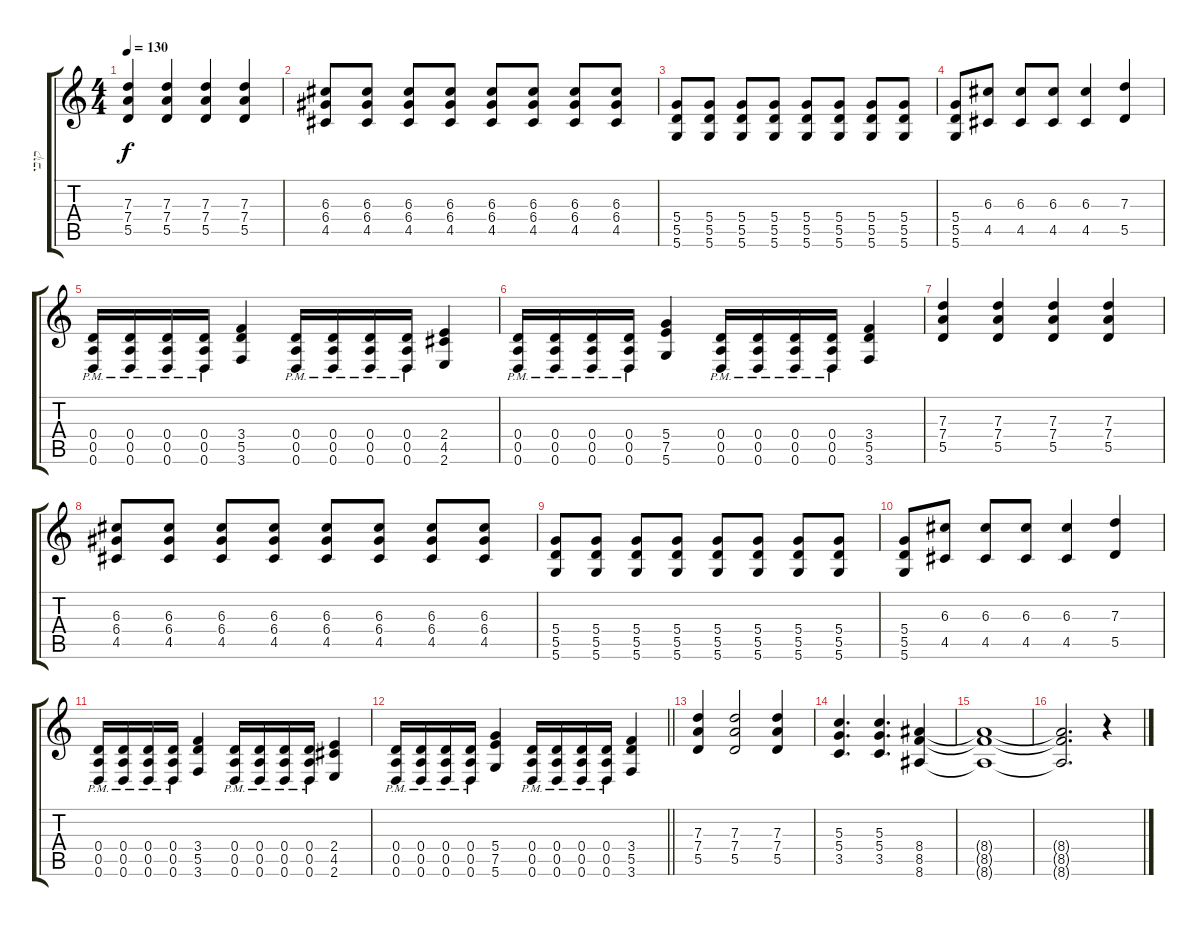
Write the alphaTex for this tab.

\track ("קובי" "קובי") {instrument distortionguitar}
\staff {score tabs}
\tuning (E4 B3 G3 D3 A2 D2) {hide}
\ts (4 4)
\tempo 130
\clef g2
\ks c
(7.3 7.4 5.5).4{dy f} (7.3 7.4 5.5).4 (7.3 7.4 5.5).4 (7.3 7.4 5.5).4 |
(6.3 6.4 4.5).8 (6.3 6.4 4.5).8 (6.3 6.4 4.5).8 (6.3 6.4 4.5).8 (6.3 6.4 4.5).8 (6.3 6.4 4.5).8 (6.3 6.4 4.5).8 (6.3 6.4 4.5).8 |
(5.4 5.5 5.6).8 (5.4 5.5 5.6).8 (5.4 5.5 5.6).8 (5.4 5.5 5.6).8 (5.4 5.5 5.6).8 (5.4 5.5 5.6).8 (5.4 5.5 5.6).8 (5.4 5.5 5.6).8 |
(5.4 5.5 5.6).8 (6.3 4.5).8 (6.3 4.5).8 (6.3 4.5).8 (6.3 4.5).4 (7.3 5.5).4 |
(0.4{pm} 0.5 0.6).16 (0.4{pm} 0.5 0.6).16 (0.4{pm} 0.5 0.6).16 (0.4{pm} 0.5 0.6).16 (3.4 5.5 3.6).4 (0.4{pm} 0.5 0.6).16 (0.4{pm} 0.5 0.6).16 (0.4{pm} 0.5 0.6).16 (0.4{pm} 0.5 0.6).16 (2.4 4.5 2.6).4 |
(0.4{pm} 0.5 0.6).16 (0.4{pm} 0.5 0.6).16 (0.4{pm} 0.5 0.6).16 (0.4{pm} 0.5 0.6).16 (5.4 7.5 5.6).4 (0.4{pm} 0.5 0.6).16 (0.4{pm} 0.5 0.6).16 (0.4{pm} 0.5 0.6).16 (0.4{pm} 0.5 0.6).16 (3.4 5.5 3.6).4 |
(7.3 7.4 5.5).4 (7.3 7.4 5.5).4 (7.3 7.4 5.5).4 (7.3 7.4 5.5).4 |
(6.3 6.4 4.5).8 (6.3 6.4 4.5).8 (6.3 6.4 4.5).8 (6.3 6.4 4.5).8 (6.3 6.4 4.5).8 (6.3 6.4 4.5).8 (6.3 6.4 4.5).8 (6.3 6.4 4.5).8 |
(5.4 5.5 5.6).8 (5.4 5.5 5.6).8 (5.4 5.5 5.6).8 (5.4 5.5 5.6).8 (5.4 5.5 5.6).8 (5.4 5.5 5.6).8 (5.4 5.5 5.6).8 (5.4 5.5 5.6).8 |
(5.4 5.5 5.6).8 (6.3 4.5).8 (6.3 4.5).8 (6.3 4.5).8 (6.3 4.5).4 (7.3 5.5).4 |
(0.4{pm} 0.5 0.6).16 (0.4{pm} 0.5 0.6).16 (0.4{pm} 0.5 0.6).16 (0.4{pm} 0.5 0.6).16 (3.4 5.5 3.6).4 (0.4{pm} 0.5 0.6).16 (0.4{pm} 0.5 0.6).16 (0.4{pm} 0.5 0.6).16 (0.4{pm} 0.5 0.6).16 (2.4 4.5 2.6).4 |
\barLineRight lightlight
(0.4{pm} 0.5 0.6).16 (0.4{pm} 0.5 0.6).16 (0.4{pm} 0.5 0.6).16 (0.4{pm} 0.5 0.6).16 (5.4 7.5 5.6).4 (0.4{pm} 0.5 0.6).16 (0.4{pm} 0.5 0.6).16 (0.4{pm} 0.5 0.6).16 (0.4{pm} 0.5 0.6).16 (3.4 5.5 3.6).4 |
(7.3 7.4 5.5).4 (7.3 7.4 5.5).2 (7.3 7.4 5.5).4 |
(5.3 5.4 3.5).4{d} (5.3 5.4 3.5).4{d} (8.4 8.5 8.6).4 |
(8.4{t} 8.5{t} 8.6{t}).1 |
(8.4{t} 8.5{t} 8.6{t}).2{d} r.4
